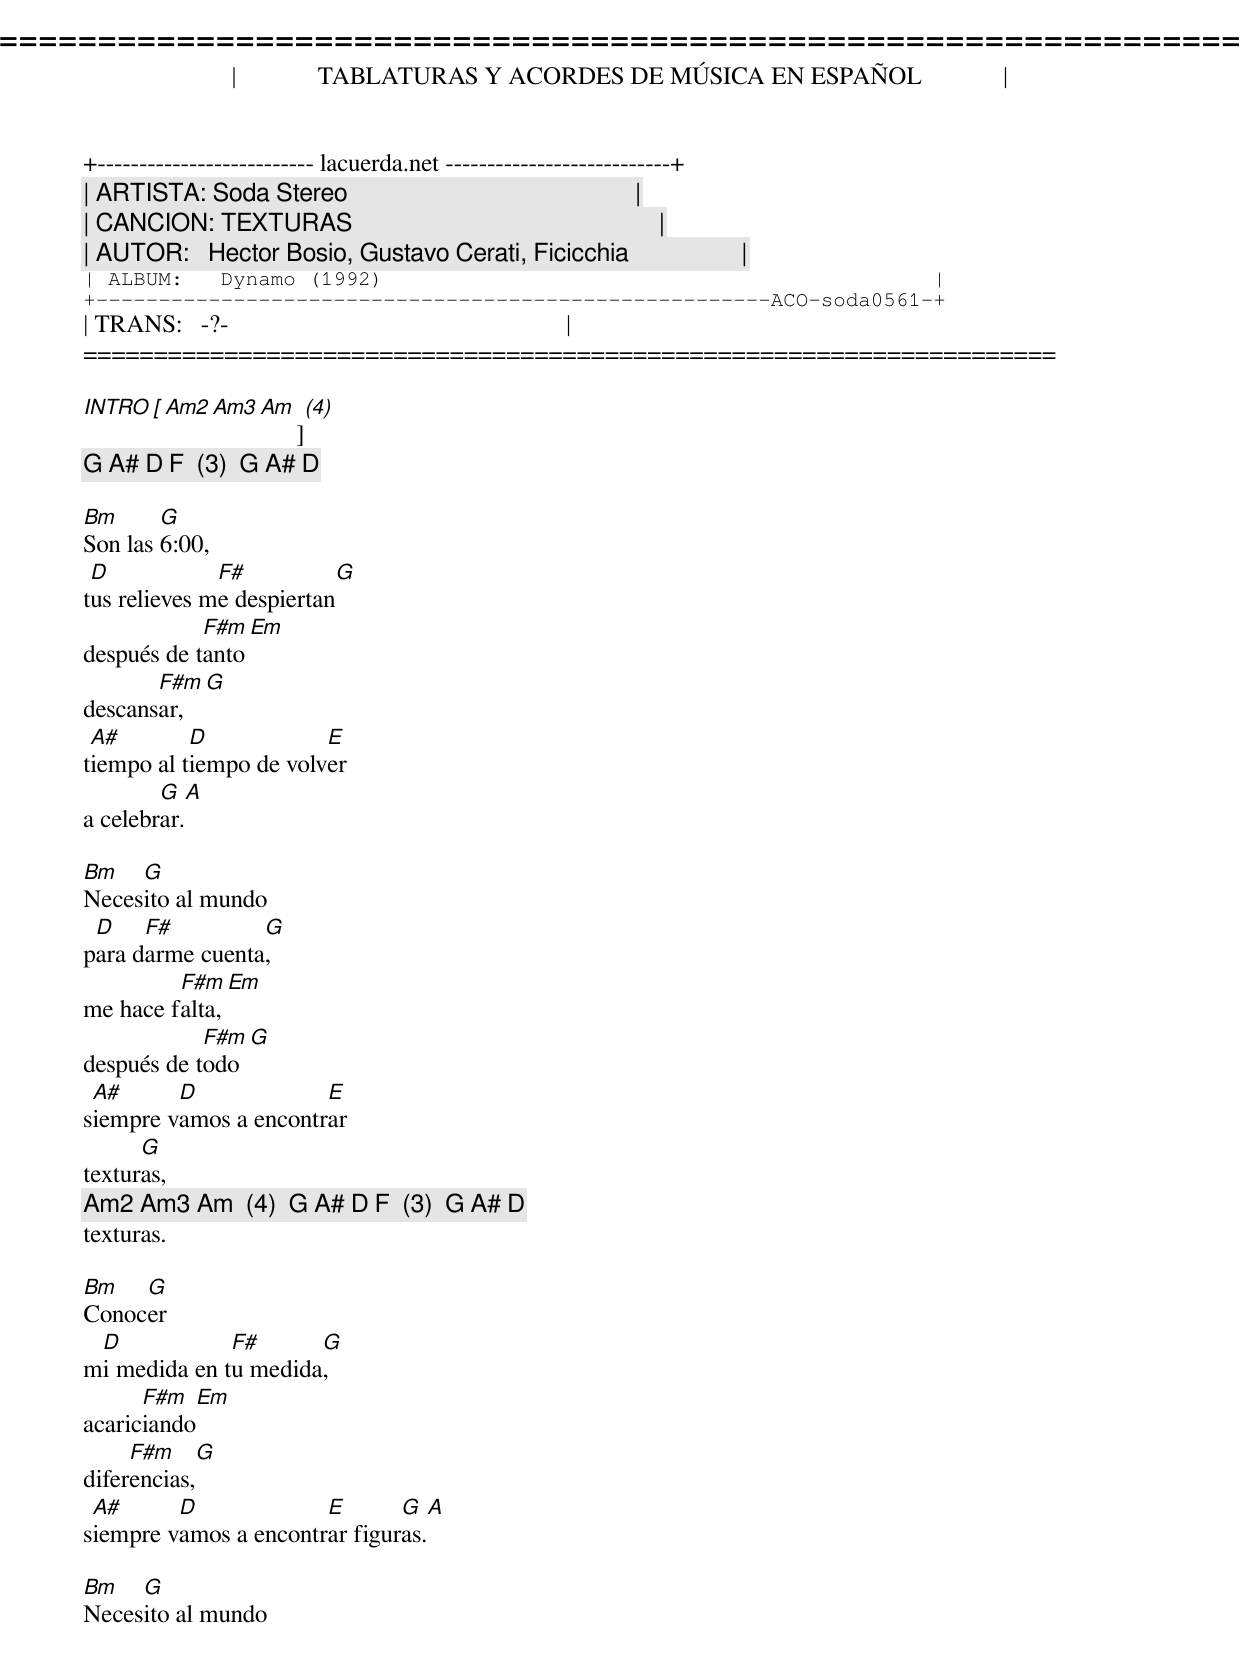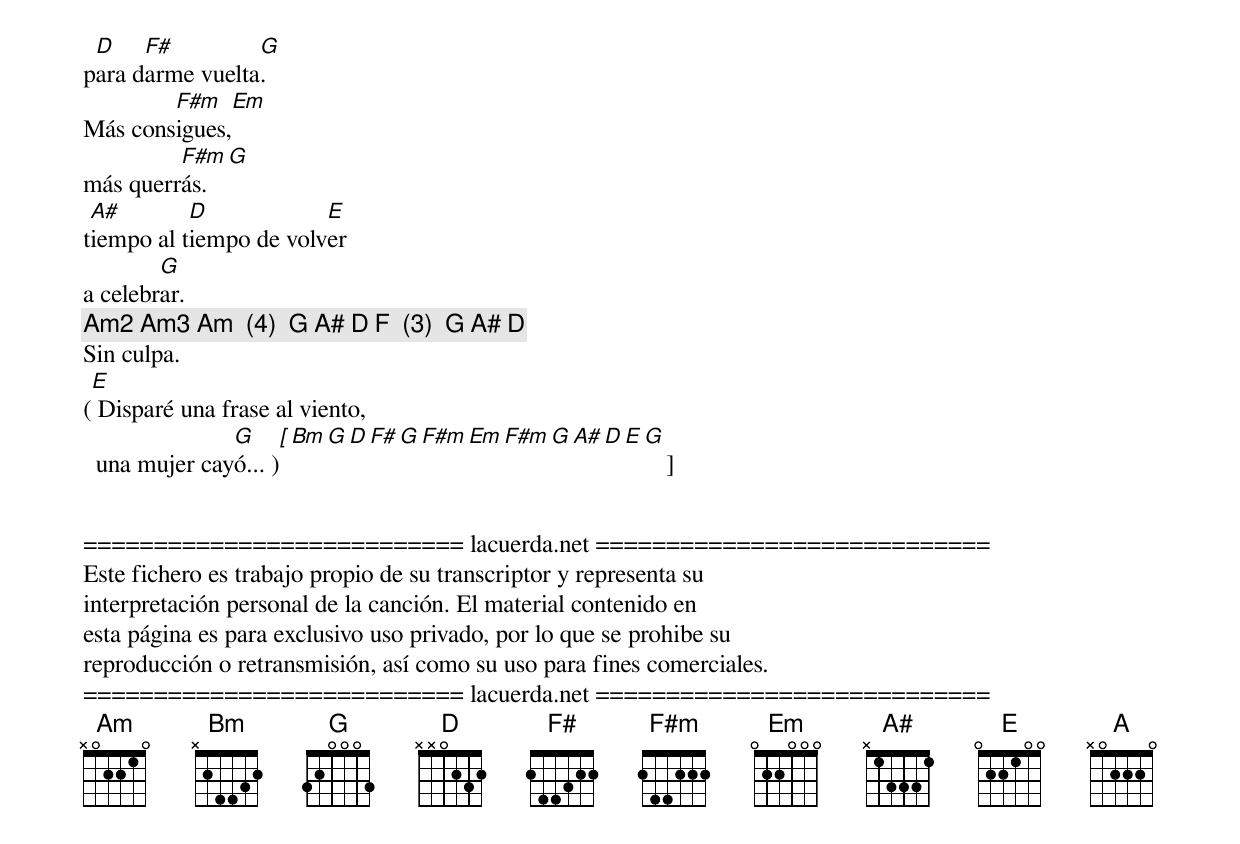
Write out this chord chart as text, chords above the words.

=====================================================================
|             TABLATURAS Y ACORDES DE MÚSICA EN ESPAÑOL             |
+-------------------------- lacuerda.net ---------------------------+
| ARTISTA: Soda Stereo                                              |
| CANCION: TEXTURAS                                                 |
| AUTOR:   Hector Bosio, Gustavo Cerati, Ficicchia                  |
| ALBUM:   Dynamo (1992)                                            |
+------------------------------------------------------ACO-soda0561-+
| TRANS:   -?-                                                      |
=====================================================================

INTRO [ Am2 Am3 Am ] (4)
      [ G A# D F ] (3)  G A# D

Bm      G
Son las 6:00,
 D            F#          G
tus relieves me despiertan
            F#m  Em
después de tanto
       F#m   G
descansar,
 A#        D            E
tiempo al tiempo de volver
        G  A
a celebrar.

Bm   G
Necesito al mundo
 D    F#         G
para darme cuenta,
         F#m  Em
me hace falta,
            F#m  G
después de todo
 A#      D             E
siempre vamos a encontrar
      G
texturas,
    [ Am2 Am3 Am ] (4) [ G A# D F ] (3)  G A# D
texturas.

Bm   G
Conocer
 D            F#      G
mi medida en tu medida,
      F#m   Em
acariciando
     F#m    G
diferencias,
 A#      D             E       G  A
siempre vamos a encontrar figuras.

Bm   G
Necesito al mundo
 D    F#         G
para darme vuelta.
        F#m    Em
Más consigues,
         F#m  G
más querrás.
 A#        D            E
tiempo al tiempo de volver
        G
a celebrar.
      [ Am2 Am3 Am ] (4) [ G A# D F ] (3)  G A# D
Sin culpa.
 E
( Disparé una frase al viento,
               G      [ Bm G D F# G F#m Em F#m G A# D E G ]
  una mujer cayó... )


=========================== lacuerda.net ============================
Este fichero es trabajo propio de su transcriptor y representa su
interpretación personal de la canción. El material contenido en
esta página es para exclusivo uso privado, por lo que se prohibe su
reproducción o retransmisión, así como su uso para fines comerciales.
=========================== lacuerda.net ============================
